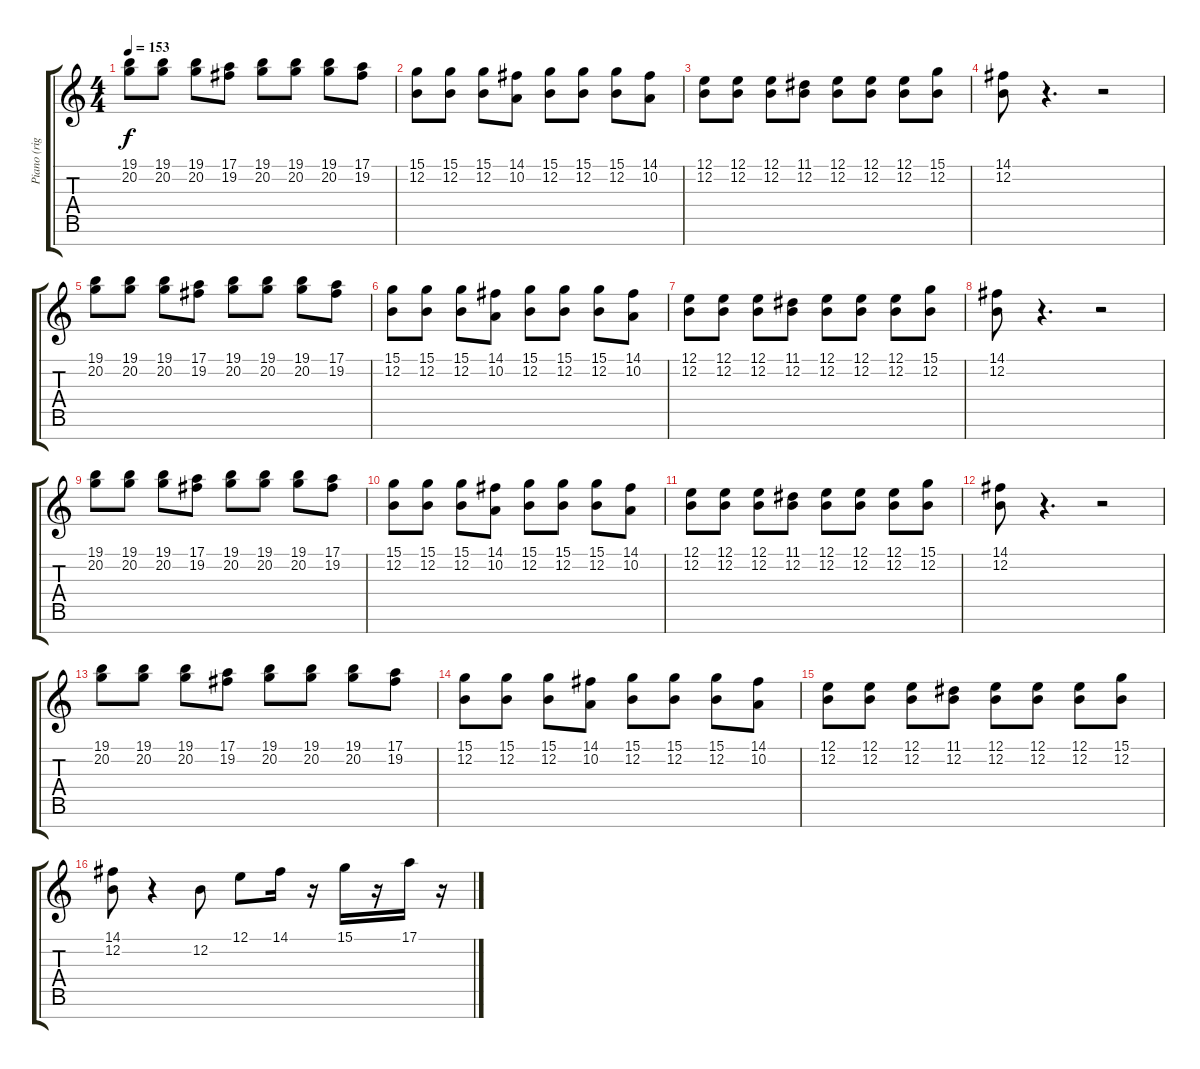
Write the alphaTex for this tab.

\track ("Piano (right hand)" "Piano (rig") {instrument brightacousticpiano}
\staff {score tabs}
\tuning (E4 B3 G3 D3 A2 E2 B1) {hide}
\ts (4 4)
\tempo 153
\clef g2
\ks c
(19.1 20.2).8{dy f instrument brightacousticpiano} (19.1 20.2).8 (19.1 20.2).8 (17.1 19.2).8 (19.1 20.2).8 (19.1 20.2).8 (19.1 20.2).8 (17.1 19.2).8 |
(15.1 12.2).8 (15.1 12.2).8 (15.1 12.2).8 (14.1 10.2).8 (15.1 12.2).8 (15.1 12.2).8 (15.1 12.2).8 (14.1 10.2).8 |
(12.1 12.2).8 (12.1 12.2).8 (12.1 12.2).8 (11.1 12.2).8 (12.1 12.2).8 (12.1 12.2).8 (12.1 12.2).8 (15.1 12.2).8 |
(14.1 12.2).8 r.4{d} r.2 |
(19.1 20.2).8 (19.1 20.2).8 (19.1 20.2).8 (17.1 19.2).8 (19.1 20.2).8 (19.1 20.2).8 (19.1 20.2).8 (17.1 19.2).8 |
(15.1 12.2).8 (15.1 12.2).8 (15.1 12.2).8 (14.1 10.2).8 (15.1 12.2).8 (15.1 12.2).8 (15.1 12.2).8 (14.1 10.2).8 |
(12.1 12.2).8 (12.1 12.2).8 (12.1 12.2).8 (11.1 12.2).8 (12.1 12.2).8 (12.1 12.2).8 (12.1 12.2).8 (15.1 12.2).8 |
(14.1 12.2).8 r.4{d} r.2 |
(19.1 20.2).8 (19.1 20.2).8 (19.1 20.2).8 (17.1 19.2).8 (19.1 20.2).8 (19.1 20.2).8 (19.1 20.2).8 (17.1 19.2).8 |
(15.1 12.2).8 (15.1 12.2).8 (15.1 12.2).8 (14.1 10.2).8 (15.1 12.2).8 (15.1 12.2).8 (15.1 12.2).8 (14.1 10.2).8 |
(12.1 12.2).8 (12.1 12.2).8 (12.1 12.2).8 (11.1 12.2).8 (12.1 12.2).8 (12.1 12.2).8 (12.1 12.2).8 (15.1 12.2).8 |
(14.1 12.2).8 r.4{d} r.2 |
(19.1 20.2).8 (19.1 20.2).8 (19.1 20.2).8 (17.1 19.2).8 (19.1 20.2).8 (19.1 20.2).8 (19.1 20.2).8 (17.1 19.2).8 |
(15.1 12.2).8 (15.1 12.2).8 (15.1 12.2).8 (14.1 10.2).8 (15.1 12.2).8 (15.1 12.2).8 (15.1 12.2).8 (14.1 10.2).8 |
(12.1 12.2).8 (12.1 12.2).8 (12.1 12.2).8 (11.1 12.2).8 (12.1 12.2).8 (12.1 12.2).8 (12.1 12.2).8 (15.1 12.2).8 |
(14.1 12.2).8 r.4 12.2.8 12.1.8 14.1.16 r.16 15.1.16 r.16 17.1.16 r.16
